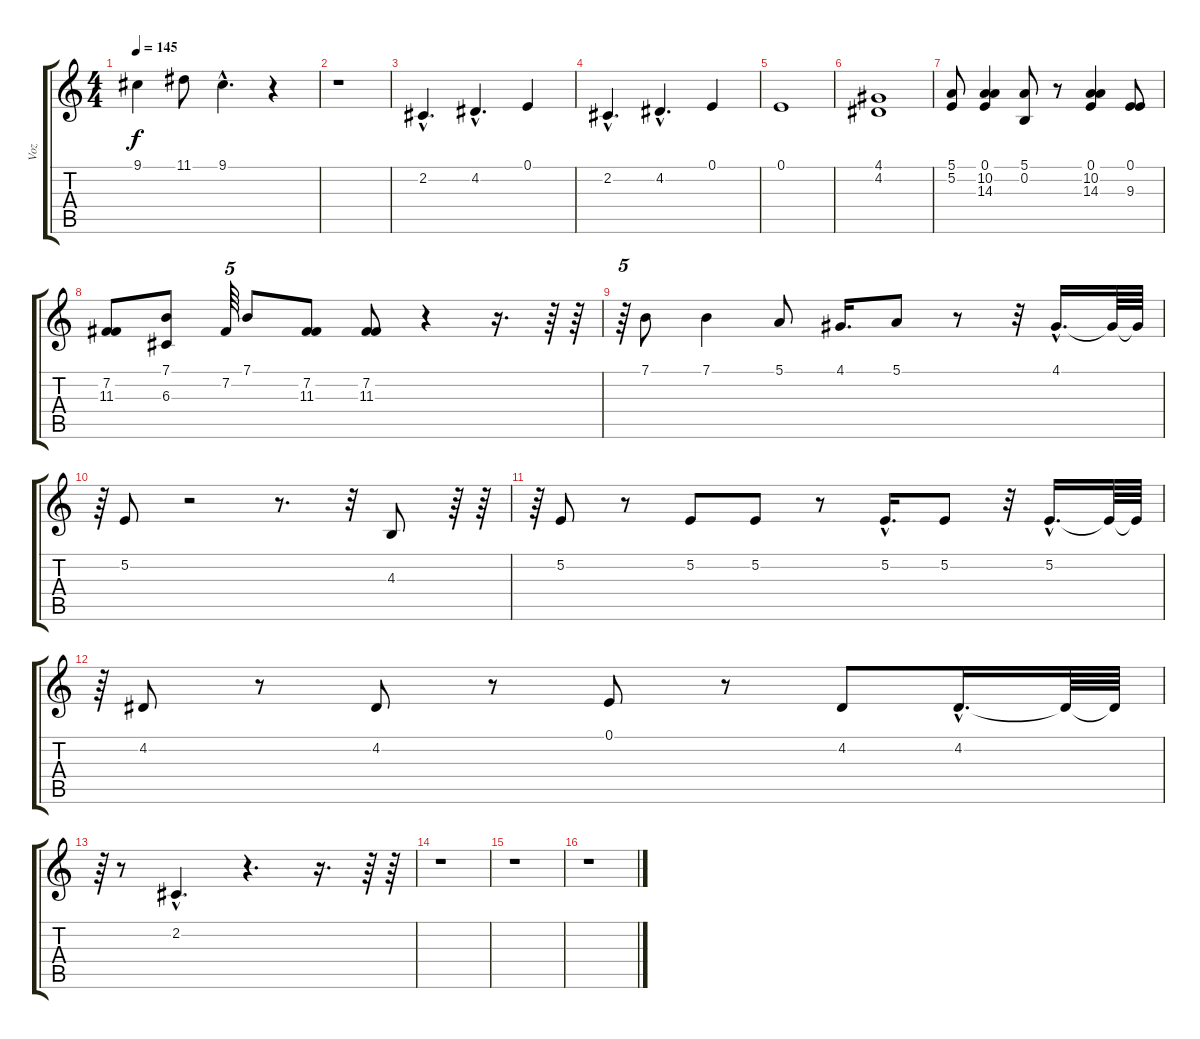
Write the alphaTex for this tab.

\track ("Voz" "Voz") {instrument oboe}
\staff {score tabs}
\tuning (E4 B3 G3 D3 A2 E2) {hide}
\ts (4 4)
\tempo 145
\clef g2
\ks c
9.1.4{dy f} 11.1.8 9.1{hac}.4{d} r.4 |
r.1 |
2.2{hac}.4{d} 4.2{hac}.4{d} 0.1.4 |
2.2{hac}.4{d} 4.2{hac}.4{d} 0.1.4 |
0.1.1 |
(4.1 4.2).1 |
(5.1 5.2).8 (0.1 10.2 14.3).4 (5.1 0.2).8 r.8 (0.1 10.2 14.3).4 (0.1 9.3).8 |
(7.2 11.3).8 (7.1 6.3).8 7.2.64{tu (5 4)} 7.1.8 (7.2 11.3).8 (7.2 11.3).8 r.4 r.16{d} r.64 r.64 |
r.64{tu (5 4)} 7.1.8 7.1.4 5.1.8 4.1.16{d} 5.1.8 r.8 r.32 4.1{hac}.16{d} 4.1{t}.64 4.1{t}.64 |
r.64{tu (5 4)} 5.2.8 r.2 r.8{d} r.32 4.3.8 r.64 r.64 |
r.64{tu (5 4)} 5.2.8 r.8 5.2.8 5.2.8 r.8 5.2{hac}.16{d} 5.2.8 r.32 5.2{hac}.16{d} 5.2{t}.64 5.2{t}.64 |
r.64{tu (5 4)} 4.2.8 r.8 4.2.8 r.8 0.1.8 r.8 4.2.8 4.2{hac}.16{d} 4.2{t}.64 4.2{t}.64 |
r.64{tu (5 4)} r.8 2.2{hac}.4{d} r.4{d} r.16{d} r.64 r.64 |
r.1 |
r.1 |
r.1
